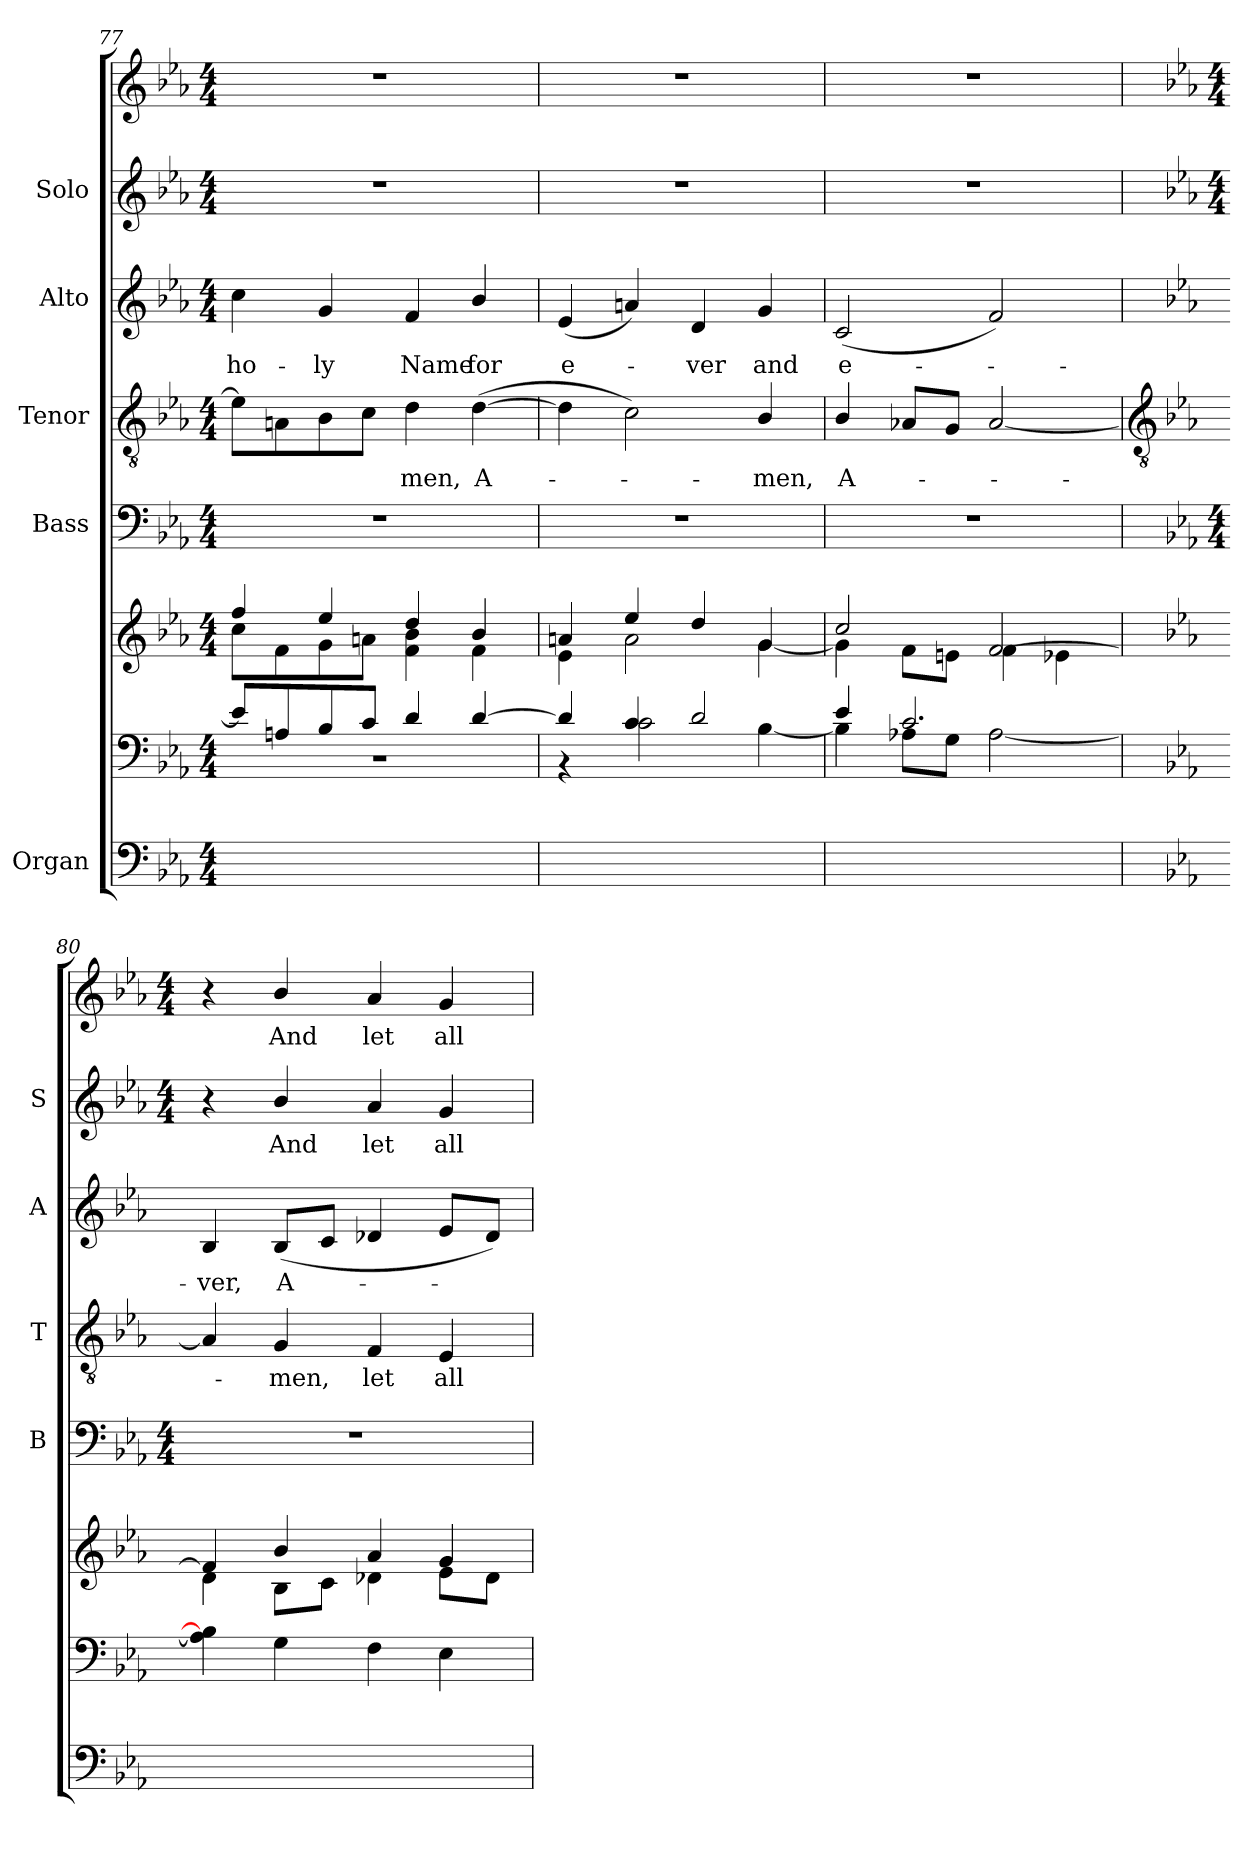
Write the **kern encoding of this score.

**kern	**kern	**kern	**kern	**kern	**text	**kern	**text	**kern	**text	**kern	**text	**dynam
*part5	*part5	*part5	*part4	*part3	*part3	*part2	*part2	*part1	*part1	*part1	*part1	*part1
*staff8	*staff7	*staff6	*staff5	*staff4	*staff4	*staff3	*staff3	*staff2	*staff2	*staff1	*staff1	*staff1/2
*I"Organ	*	*	*I"Bass	*I"Tenor	*	*I"Alto	*	*I"Solo	*	*	*	*
*	*	*	*I'B	*I'T	*	*I'A	*	*I'S	*	*	*	*
*clefF4	*clefF4	*clefG2	*clefF4	*clefGv2	*	*clefG2	*	*clefG2	*	*clefG2	*	*
*k[b-e-a-]	*k[b-e-a-]	*k[b-e-a-]	*k[b-e-a-]	*k[b-e-a-]	*	*k[b-e-a-]	*	*k[b-e-a-]	*	*k[b-e-a-]	*	*
*E-:	*E-:	*E-:	*E-:	*E-:	*	*E-:	*	*E-:	*	*E-:	*	*
*M4/4	*M4/4	*M4/4	*M4/4	*M4/4	*	*M4/4	*	*M4/4	*	*M4/4	*	*
=77	=77	=77	=77	=77	=77	=77	=77	=77	=77	=77	=77	=77
*	*^	*^	*	*	*	*	*	*	*	*	*	*
!	!	!	!	!	!	!	!	!	!LO:LY:b	!	!	!	!	!
1ryy	8e-/L]	1r	4ff/	8cc\L	1r	8e-L]	.	4cc	ho-	1r	.	1r	.	.
.	8An/	.	.	8f\	.	8An	.	.	.	.	.	.	.	.
!	!	!	!	!	!	!	!	!	!LO:LY:b	!	!	!	!	!
.	8B-/	.	4ee-/	8g\	.	8B-	.	4g	-ly	.	.	.	.	.
.	8c/J	.	.	8an\J	.	8cJ	.	.	.	.	.	.	.	.
!	!	!	!	!	!	!	!LO:LY:b	!	!LO:LY:b	!	!	!	!	!
.	4d/	.	4dd/	4f\ 4b-\	.	4d	men,	4f	Name	.	.	.	.	.
!	!	!	!	!	!	!	!LO:LY:b	!	!LO:LY:b	!	!	!	!	!
.	[4d/	.	4b-/	4f\	.	(>[4d	A-	4b-/	for	.	.	.	.	.
=78	=78	=78	=78	=78	=78	=78	=78	=78	=78	=78	=78	=78	=78	=78
!	!	!	!	!	!	!	!	!	!LO:LY:b	!	!	!	!	!
1ryy	4d/]	4r	4an/	4e-\	1r	4d]	.	(<4e-	e-	1r	.	1r	.	.
.	4c/	2c\	4ee-/	2a\	.	2c)	.	4an)	.	.	.	.	.	.
!	!	!	!	!	!	!	!	!	!LO:LY:b	!	!	!	!	!
.	2d/	.	4dd/	.	.	.	.	4d	ver	.	.	.	.	.
!	!	!	!	!	!	!	!LO:LY:b	!	!LO:LY:b	!	!	!	!	!
.	.	[4B-\	4g/	[4g\	.	4B-/	men,	4g	and	.	.	.	.	.
=79	=79	=79	=79	=79	=79	=79	=79	=79	=79	=79	=79	=79	=79	=79
!	!	!	!	!	!	!	!LO:LY:b	!	!LO:LY:b	!	!	!	!	!
1ryy	4e-/	4B-\]	2cc/	4g\]	1r	4B-/	A-	(<2c	e-	1r	.	1r	.	.
.	2.c/	8A-X\L	.	8f\L	.	8A-XL	.	.	.	.	.	.	.	.
.	.	8G\J	.	8en\J	.	8GJ	.	.	.	.	.	.	.	.
.	.	[2A-\	[2f/	4f\	.	[2A-	.	2f)	.	.	.	.	.	.
.	.	.	.	4e-X\	.	.	.	.	.	.	.	.	.	.
*	*v	*v	*	*	*	*	*	*	*	*	*	*	*	*
!!LO:LB:g=z
=80	=80	=80	=80	=80	=80	=80	=80	=80	=80	=80	=80	=80	=80
*	*	*	*	*	*clefGv2	*	*	*	*	*	*	*	*
*	*	*	*	*	*	*	*	*	*k[b-e-a-]	*	*k[b-e-a-]	*	*
*	*	*	*	*	*	*	*	*	*E-:	*	*E-:	*	*
*	*	*	*	*M4/4	*	*	*	*	*M4/4	*	*M4/4	*	*
!	!	!	!	!	!	!	!	!LO:LY:b	!	!	!	!	!
1ryy	4A-] 4B-]	4f/]	4d\	1r	4A-]	.	4B-	ver,	4r	.	4r	.	.
!	!	!	!	!	!	!LO:LY:b	!	!LO:LY:b	!	!LO:LY:b	!	!LO:LY:b	!LO:DY:b=2
!	!	!	!	!	!	!	!	!	!	!	!	!	!LO:DY:n=1:b
.	4G	4b-/	8B-\L	.	4G	-men,	(<8B-L	A-	4b-/	And	4b-/	And	mf mf
.	.	.	8c\J	.	.	.	8cJ	.	.	.	.	.	.
!	!	!	!	!	!	!LO:LY:b	!	!	!	!LO:LY:b	!	!LO:LY:b	!
.	4F	4a-/	4d-X\	.	4F	let	4d-X	.	4a-	let	4a-	let	.
!	!	!	!	!	!	!LO:LY:b	!	!	!	!LO:LY:b	!	!LO:LY:b	!
.	4E-	4g/	8e-\L	.	4E-	all	8e-L	.	4g	all	4g	all	.
.	.	.	8d-\J	.	.	.	8d-J)	.	.	.	.	.	.
*	*	*v	*v	*	*	*	*	*	*	*	*	*	*
=	=	=	=	=	=	=	=	=	=	=	=	=
*-	*-	*-	*-	*-	*-	*-	*-	*-	*-	*-	*-	*-
